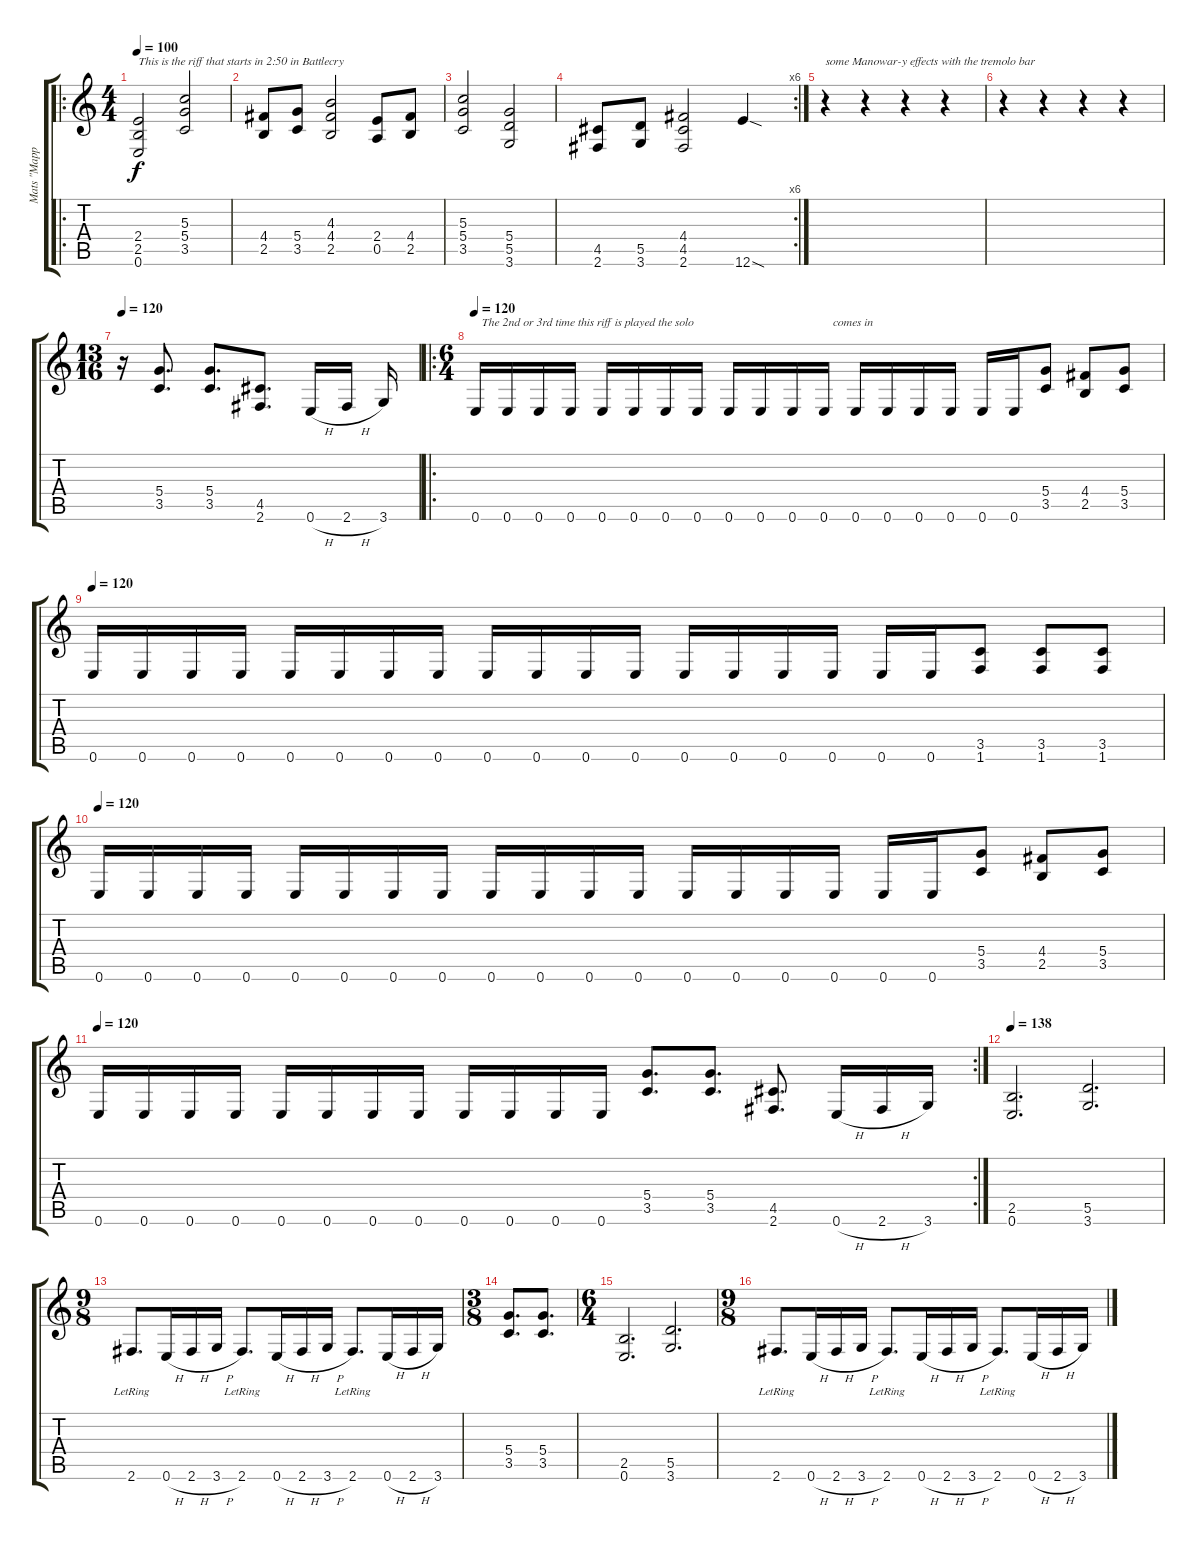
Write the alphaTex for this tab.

\track ("Mats \"Mappe\" Bjorkman" "Mats \"Mapp") {instrument distortionguitar}
\staff {score tabs}
\tuning (E4 B3 G3 D3 A2 E2) {hide}
\ro
\ts (4 4)
\tempo 100
\clef g2
\ks c
(2.4 2.5 0.6).2{txt "This is the riff that starts in 2:50 in Battlecry " dy f} (5.3 5.4 3.5).2 |
(4.4 2.5).8 (5.4 3.5).8 (4.3 4.4 2.5).2 (2.4 0.5).8 (4.4 2.5).8 |
(5.3 5.4 3.5).2 (5.4 5.5 3.6).2 |
\rc 6
(4.5 2.6).8 (5.5 3.6).8 (4.4 4.5 2.6).2 12.6{sod}.4 |
r.4{txt "some Manowar-y effects with the tremolo bar"} r.4 r.4 r.4 |
r.4 r.4 r.4 r.4 |
\ts (13 16)
\tempo 120
r.16 (5.4 3.5).8{d} (5.4 3.5).8{d} (4.5 2.6).8{d} 0.6{h}.16 2.6{h}.16 3.6.16 |
\ro
\ts (6 4)
\tempo 120
0.6.16{txt "  The 2nd or 3rd time this riff is played the solo"} 0.6.16 0.6.16 0.6.16 0.6.16 0.6.16 0.6.16 0.6.16 0.6.16 0.6.16 0.6.16 0.6.16{txt "   comes in"} 0.6.16 0.6.16 0.6.16 0.6.16 0.6.16 0.6.16 (5.4 3.5).8 (4.4 2.5).8 (5.4 3.5).8 |
\tempo 120
0.6.16 0.6.16 0.6.16 0.6.16 0.6.16 0.6.16 0.6.16 0.6.16 0.6.16 0.6.16 0.6.16 0.6.16 0.6.16 0.6.16 0.6.16 0.6.16 0.6.16 0.6.16 (3.5 1.6).8 (3.5 1.6).8 (3.5 1.6).8 |
\tempo 120
0.6.16 0.6.16 0.6.16 0.6.16 0.6.16 0.6.16 0.6.16 0.6.16 0.6.16 0.6.16 0.6.16 0.6.16 0.6.16 0.6.16 0.6.16 0.6.16 0.6.16 0.6.16 (5.4 3.5).8 (4.4 2.5).8 (5.4 3.5).8 |
\rc 2
\tempo 120
0.6.16 0.6.16 0.6.16 0.6.16 0.6.16 0.6.16 0.6.16 0.6.16 0.6.16 0.6.16 0.6.16 0.6.16 (5.4 3.5).8{d} (5.4 3.5).8{d} (4.5 2.6).8{d} 0.6{h}.16 2.6{h}.16 3.6.16 |
\tempo 138
(2.5 0.6).2{d} (5.5 3.6).2{d} |
\ts (9 8)
2.6{lr}.8{d} 0.6{h}.16 2.6{h}.16 3.6{h}.16 2.6{lr}.8{d} 0.6{h}.16 2.6{h}.16 3.6{h}.16 2.6{lr}.8{d} 0.6{h}.16 2.6{h}.16 3.6.16 |
\ts (3 8)
(5.4 3.5).8{d} (5.4 3.5).8{d} |
\ts (6 4)
(2.5 0.6).2{d} (5.5 3.6).2{d} |
\ts (9 8)
2.6{lr}.8{d} 0.6{h}.16 2.6{h}.16 3.6{h}.16 2.6{lr}.8{d} 0.6{h}.16 2.6{h}.16 3.6{h}.16 2.6{lr}.8{d} 0.6{h}.16 2.6{h}.16 3.6.16
